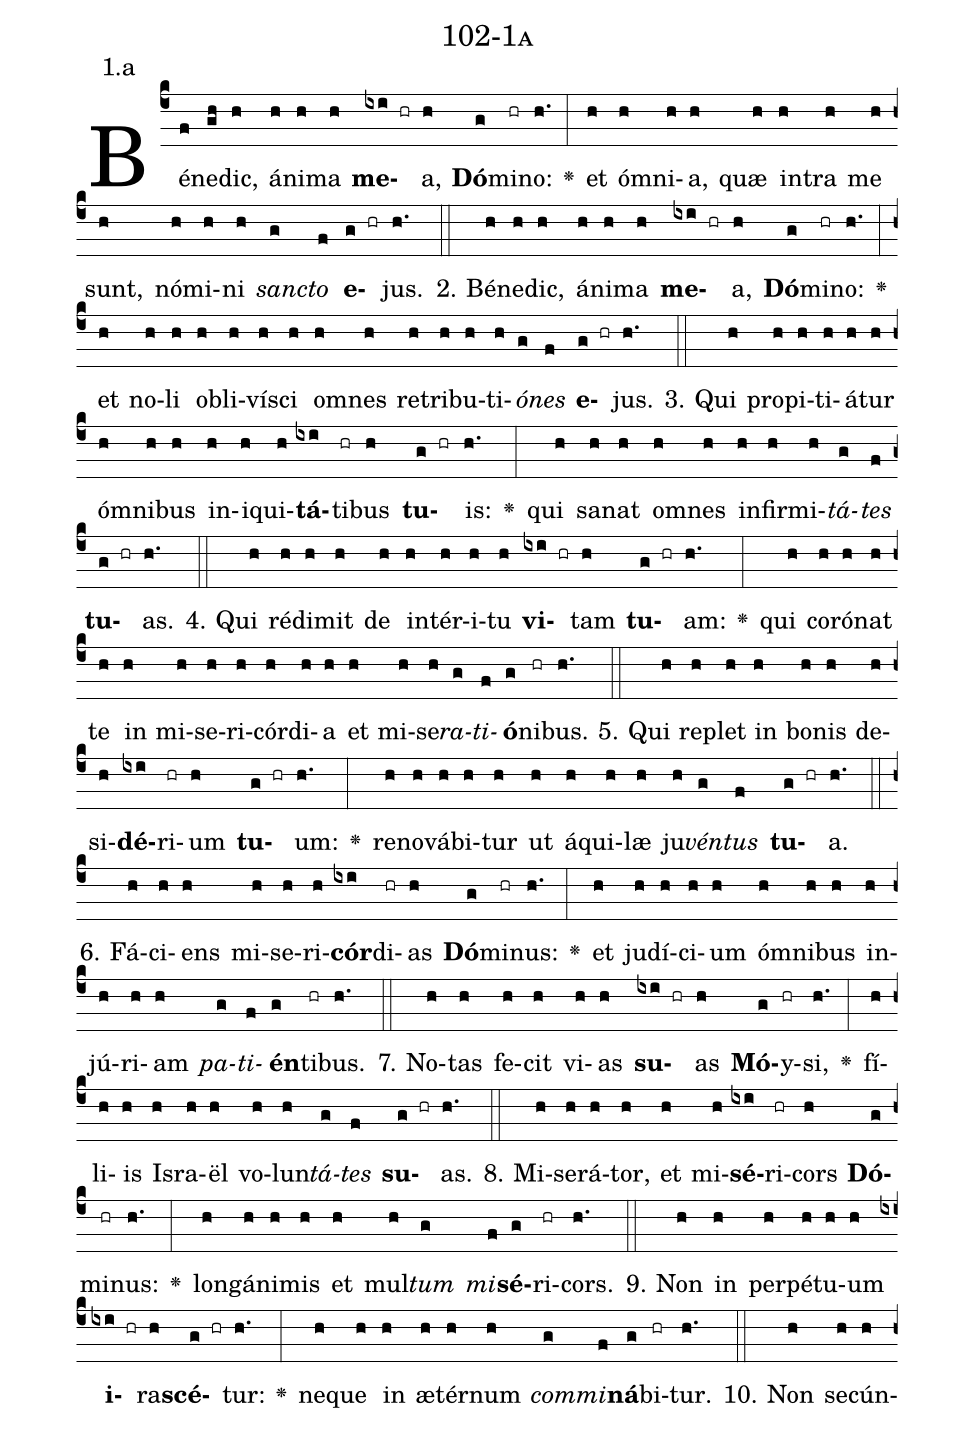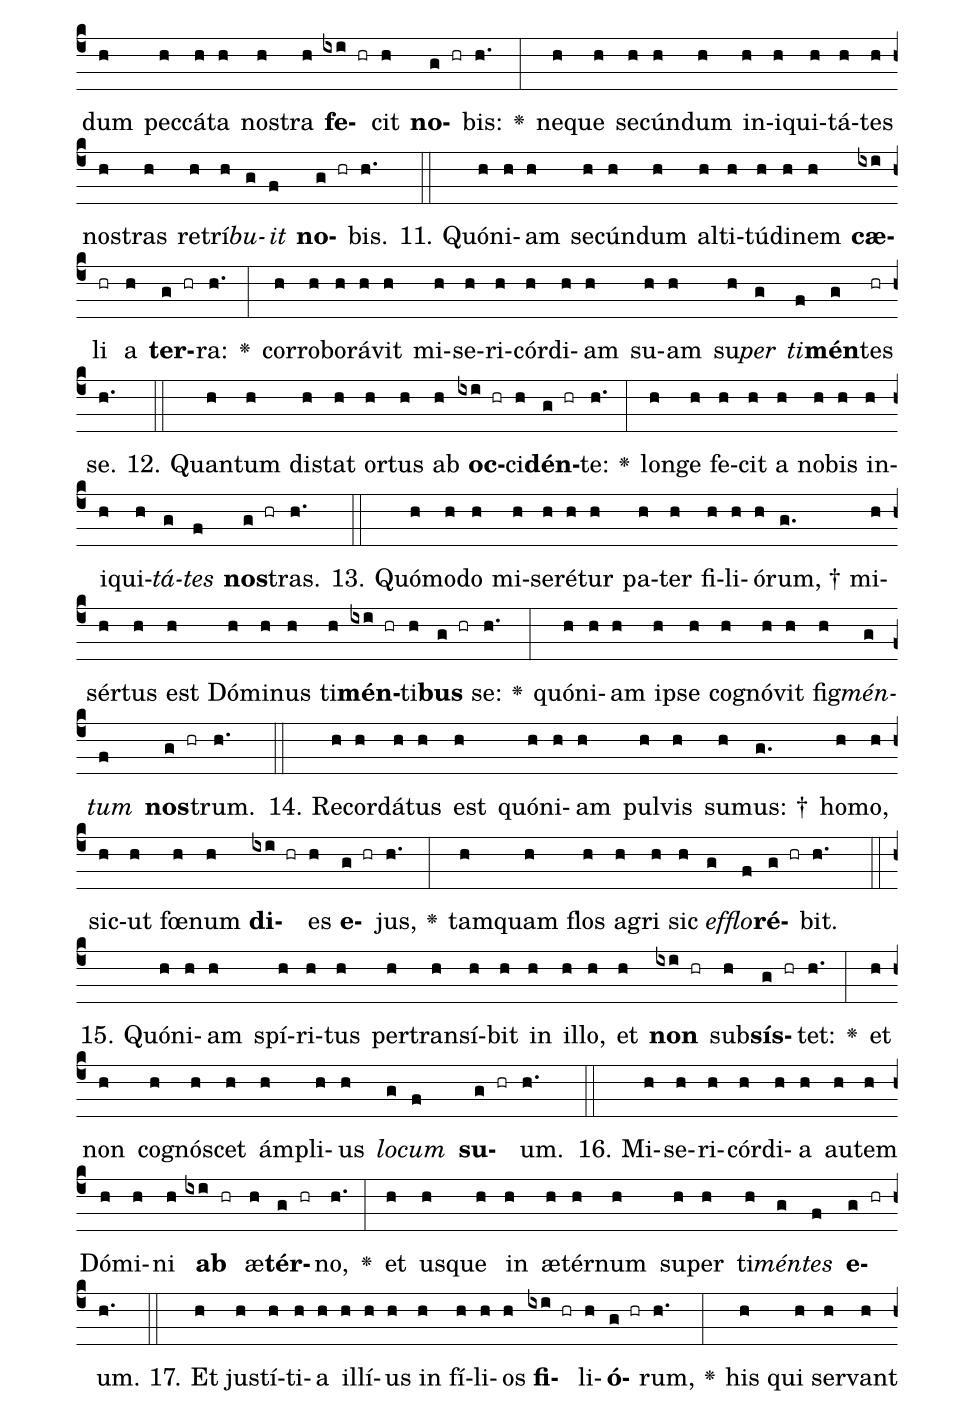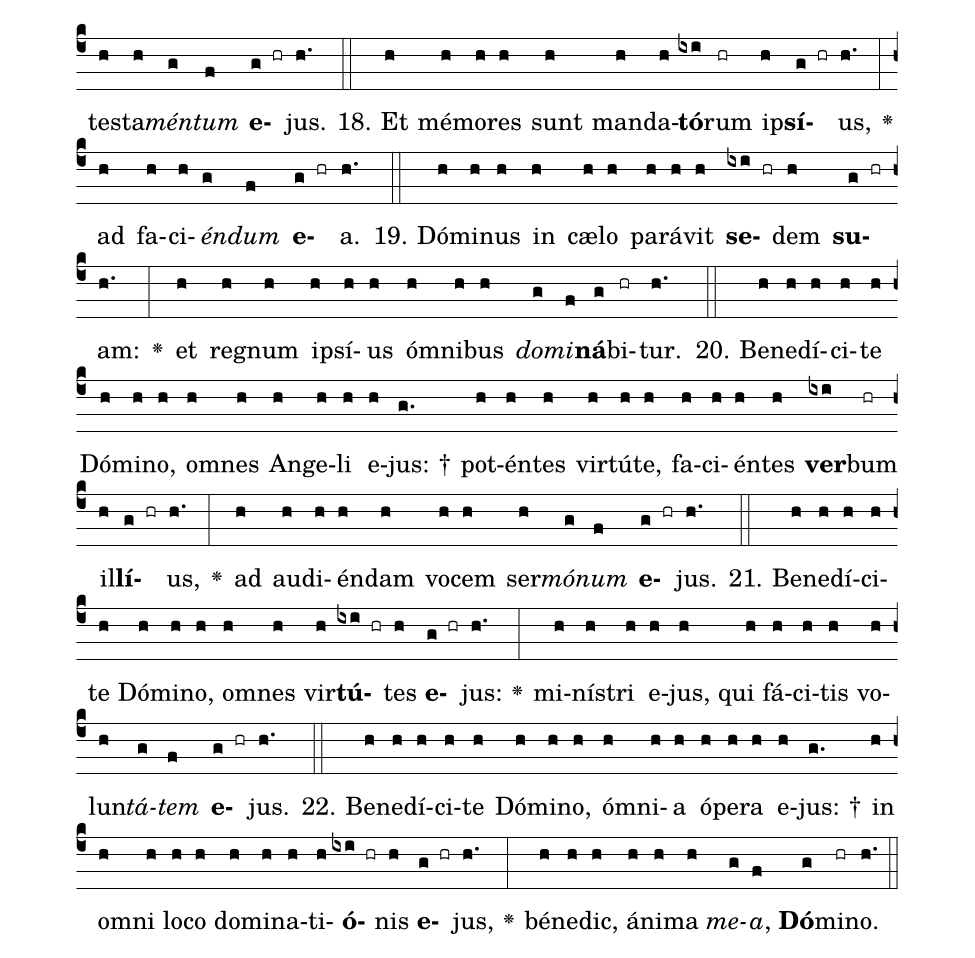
name: 102-1a;
annotation: 1.a;
%%
(c4)Bé(f)ne(gh)dic,(h) á(h)ni(h)ma(h) <b>me</b>(ixi hr)a,(h) <b>Dó</b>(g)mi(hr)no:(h.) <v>\greheightstar</v>(:) et(h) óm(h)ni(h)a,(h) quæ(h) in(h)tra(h) me(h) sunt,(h) nó(h)mi(h)ni(h) <i>sanc</i>(g)<i>to</i>(f) <b>e</b>(g hr)jus.(h.) (::)
2. Bé(h)ne(h)dic,(h) á(h)ni(h)ma(h) <b>me</b>(ixi hr)a,(h) <b>Dó</b>(g)mi(hr)no:(h.) <v>\greheightstar</v>(:) et(h) no(h)li(h) ob(h)li(h)ví(h)sci(h) om(h)nes(h) re(h)tri(h)bu(h)ti(h)<i>ó</i>(g)<i>nes</i>(f) <b>e</b>(g hr)jus.(h.) (::)
3. Qui(h) pro(h)pi(h)ti(h)á(h)tur(h) óm(h)ni(h)bus(h) in(h)i(h)qui(h)<b>tá</b>(ixi)ti(hr)bus(h) <b>tu</b>(g hr)is:(h.) <v>\greheightstar</v>(:) qui(h) sa(h)nat(h) om(h)nes(h) in(h)fir(h)mi(h)<i>tá</i>(g)<i>tes</i>(f) <b>tu</b>(g hr)as.(h.) (::)
4. Qui(h) réd(h)i(h)mit(h) de(h) in(h)tér(h)i(h)tu(h) <b>vi</b>(ixi hr)tam(h) <b>tu</b>(g hr)am:(h.) <v>\greheightstar</v>(:) qui(h) co(h)ró(h)nat(h) te(h) in(h) mi(h)se(h)ri(h)cór(h)di(h)a(h) et(h) mi(h)se(h)<i>ra</i>(g)<i>ti</i>(f)<b>ó</b>(g)ni(hr)bus.(h.) (::)
5. Qui(h) re(h)plet(h) in(h) bo(h)nis(h) de(h)si(h)<b>dé</b>(ixi)ri(hr)um(h) <b>tu</b>(g hr)um:(h.) <v>\greheightstar</v>(:) re(h)no(h)vá(h)bi(h)tur(h) ut(h) á(h)qui(h)læ(h) ju(h)<i>vén</i>(g)<i>tus</i>(f) <b>tu</b>(g hr)a.(h.) (::)
6. Fá(h)ci(h)ens(h) mi(h)se(h)ri(h)<b>cór</b>(ixi)di(hr)as(h) <b>Dó</b>(g)mi(hr)nus:(h.) <v>\greheightstar</v>(:) et(h) ju(h)dí(h)ci(h)um(h) óm(h)ni(h)bus(h) in(h)jú(h)ri(h)am(h) <i>pa</i>(g)<i>ti</i>(f)<b>én</b>(g)ti(hr)bus.(h.) (::)
7. No(h)tas(h) fe(h)cit(h) vi(h)as(h) <b>su</b>(ixi hr)as(h) <b>Mó</b>(g)y(hr)si,(h.) <v>\greheightstar</v>(:) fí(h)li(h)is(h) Is(h)ra(h)ël(h) vo(h)lun(h)<i>tá</i>(g)<i>tes</i>(f) <b>su</b>(g hr)as.(h.) (::)
8. Mi(h)se(h)rá(h)tor,(h) et(h) mi(h)<b>sé</b>(ixi)ri(hr)cors(h) <b>Dó</b>(g)mi(hr)nus:(h.) <v>\greheightstar</v>(:) long(h)á(h)ni(h)mis(h) et(h) mul(h)<i>tum</i>(g) <i>mi</i>(f)<b>sé</b>(g)ri(hr)cors.(h.) (::)
9. Non(h) in(h) per(h)pé(h)tu(h)um(h) <b>i</b>(ixi hr)ra(h)<b>scé</b>(g hr)tur:(h.) <v>\greheightstar</v>(:) ne(h)que(h) in(h) æ(h)tér(h)num(h) <i>com</i>(g)<i>mi</i>(f)<b>ná</b>(g)bi(hr)tur.(h.) (::)
10. Non(h) se(h)cún(h)dum(h) pec(h)cá(h)ta(h) nos(h)tra(h) <b>fe</b>(ixi hr)cit(h) <b>no</b>(g hr)bis:(h.) <v>\greheightstar</v>(:) ne(h)que(h) se(h)cún(h)dum(h) in(h)i(h)qui(h)tá(h)tes(h) nos(h)tras(h) re(h)trí(h)<i>bu</i>(g)<i>it</i>(f) <b>no</b>(g hr)bis.(h.) (::)
11. Quón(h)i(h)am(h) se(h)cún(h)dum(h) al(h)ti(h)tú(h)di(h)nem(h) <b>cæ</b>(ixi)li(hr) a(h) <b>ter</b>(g hr)ra:(h.) <v>\greheightstar</v>(:) cor(h)ro(h)bo(h)rá(h)vit(h) mi(h)se(h)ri(h)cór(h)di(h)am(h) su(h)am(h) su(h)<i>per</i>(g) <i>ti</i>(f)<b>mén</b>(g)tes(hr) se.(h.) (::)
12. Quan(h)tum(h) di(h)stat(h) or(h)tus(h) ab(h) <b>oc</b>(ixi hr)ci(h)<b>dén</b>(g hr)te:(h.) <v>\greheightstar</v>(:) lon(h)ge(h) fe(h)cit(h) a(h) no(h)bis(h) in(h)i(h)qui(h)<i>tá</i>(g)<i>tes</i>(f) <b>nos</b>(g hr)tras.(h.) (::)
13. Quó(h)mo(h)do(h) mi(h)se(h)ré(h)tur(h) pa(h)ter(h) fi(h)li(h)ó(h)rum, †(g.) mi(h)sér(h)tus(h) est(h) Dó(h)mi(h)nus(h) ti(h)<b>mén</b>(ixi hr)ti(h)<b>bus</b>(g hr) se:(h.) <v>\greheightstar</v>(:) quón(h)i(h)am(h) ip(h)se(h) co(h)gnó(h)vit(h) fig(h)<i>mén</i>(g)<i>tum</i>(f) <b>nos</b>(g hr)trum.(h.) (::)
14. Re(h)cor(h)dá(h)tus(h) est(h) quón(h)i(h)am(h) pul(h)vis(h) su(h)mus: †(g.) ho(h)mo,(h) sic(h)ut(h) fœ(h)num(h) <b>di</b>(ixi hr)es(h) <b>e</b>(g hr)jus,(h.) <v>\greheightstar</v>(:) tam(h)quam(h) flos(h) a(h)gri(h) sic(h) <i>ef</i>(g)<i>flo</i>(f)<b>ré</b>(g hr)bit.(h.) (::)
15. Quón(h)i(h)am(h) spí(h)ri(h)tus(h) per(h)trans(h)í(h)bit(h) in(h) il(h)lo,(h) et(h) <b>non</b>(ixi hr) sub(h)<b>sís</b>(g hr)tet:(h.) <v>\greheightstar</v>(:) et(h) non(h) co(h)gnó(h)scet(h) ám(h)pli(h)us(h) <i>lo</i>(g)<i>cum</i>(f) <b>su</b>(g hr)um.(h.) (::)
16. Mi(h)se(h)ri(h)cór(h)di(h)a(h) au(h)tem(h) Dó(h)mi(h)ni(h) <b>ab</b>(ixi hr) æ(h)<b>tér</b>(g hr)no,(h.) <v>\greheightstar</v>(:) et(h) us(h)que(h) in(h) æ(h)tér(h)num(h) su(h)per(h) ti(h)<i>mén</i>(g)<i>tes</i>(f) <b>e</b>(g hr)um.(h.) (::)
17. Et(h) jus(h)tí(h)ti(h)a(h) il(h)lí(h)us(h) in(h) fí(h)li(h)os(h) <b>fi</b>(ixi hr)li(h)<b>ó</b>(g hr)rum,(h.) <v>\greheightstar</v>(:) his(h) qui(h) ser(h)vant(h) tes(h)ta(h)<i>mén</i>(g)<i>tum</i>(f) <b>e</b>(g hr)jus.(h.) (::)
18. Et(h) mé(h)mo(h)res(h) sunt(h) man(h)da(h)<b>tó</b>(ixi)rum(hr) ip(h)<b>sí</b>(g hr)us,(h.) <v>\greheightstar</v>(:) ad(h) fa(h)ci(h)<i>én</i>(g)<i>dum</i>(f) <b>e</b>(g hr)a.(h.) (::)
19. Dó(h)mi(h)nus(h) in(h) cæ(h)lo(h) pa(h)rá(h)vit(h) <b>se</b>(ixi hr)dem(h) <b>su</b>(g hr)am:(h.) <v>\greheightstar</v>(:) et(h) re(h)gnum(h) ip(h)sí(h)us(h) óm(h)ni(h)bus(h) <i>do</i>(g)<i>mi</i>(f)<b>ná</b>(g)bi(hr)tur.(h.) (::)
20. Be(h)ne(h)dí(h)ci(h)te(h) Dó(h)mi(h)no,(h) om(h)nes(h) An(h)ge(h)li(h) e(h)jus: †(g.) pot(h)én(h)tes(h) vir(h)tú(h)te,(h) fa(h)ci(h)én(h)tes(h) <b>ver</b>(ixi)bum(hr) il(h)<b>lí</b>(g hr)us,(h.) <v>\greheightstar</v>(:) ad(h) au(h)di(h)én(h)dam(h) vo(h)cem(h) ser(h)<i>mó</i>(g)<i>num</i>(f) <b>e</b>(g hr)jus.(h.) (::)
21. Be(h)ne(h)dí(h)ci(h)te(h) Dó(h)mi(h)no,(h) om(h)nes(h) vir(h)<b>tú</b>(ixi hr)tes(h) <b>e</b>(g hr)jus:(h.) <v>\greheightstar</v>(:) mi(h)nís(h)tri(h) e(h)jus,(h) qui(h) fá(h)ci(h)tis(h) vo(h)lun(h)<i>tá</i>(g)<i>tem</i>(f) <b>e</b>(g hr)jus.(h.) (::)
22. Be(h)ne(h)dí(h)ci(h)te(h) Dó(h)mi(h)no,(h) óm(h)ni(h)a(h) ó(h)pe(h)ra(h) e(h)jus: †(g.) in(h) om(h)ni(h) lo(h)co(h) do(h)mi(h)na(h)ti(h)<b>ó</b>(ixi hr)nis(h) <b>e</b>(g hr)jus,(h.) <v>\greheightstar</v>(:) bé(h)ne(h)dic,(h) á(h)ni(h)ma(h) <i>me</i>(g)<i>a</i>,(f) <b>Dó</b>(g)mi(hr)no.(h.) (::)
